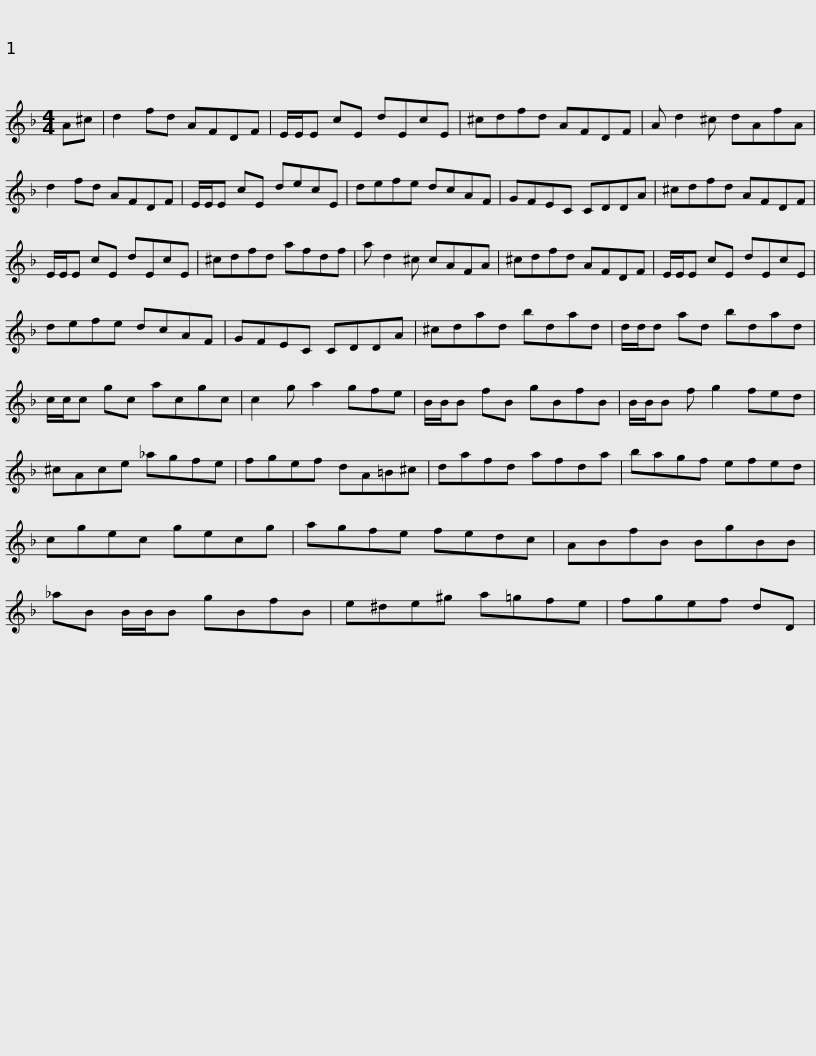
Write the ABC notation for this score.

X:1
L:1/8
M:4/4
I:linebreak $
K:Dmin
V:1 treble
V:1
 A^c | d2 fd AFDF | E/E/E cE dEcE | ^cdfd AFDF | A d2 ^c dAfA | %5
 d2 fd AFDF |$ E/E/E cE decE | defe dcAF | GFEC CDDA | ^cdfd AFDF | %10
 E/E/E cE dEcE |$ ^cdfd afdf | a d2 ^c cAFA | ^cdfd AFDF | E/E/E cE dEcE | %15
 defe dcAF |$ GFEC CDDA | ^cdad bdad | d/d/d ad bdad | c/c/c gc acgc | %20
 c2 g a2 gfe |$ B/B/B fB gBfB | B/B/B f g2 fed | ^cAce _agfe | fgef dA=B^c | %25
 dafd afda |$ bagf efed | cgec gecg | agfe fedc | ABfB BgBB | %30
 _aB B/B/B gBfB |$ e^de^g a=gfe | fgef dD | %33
